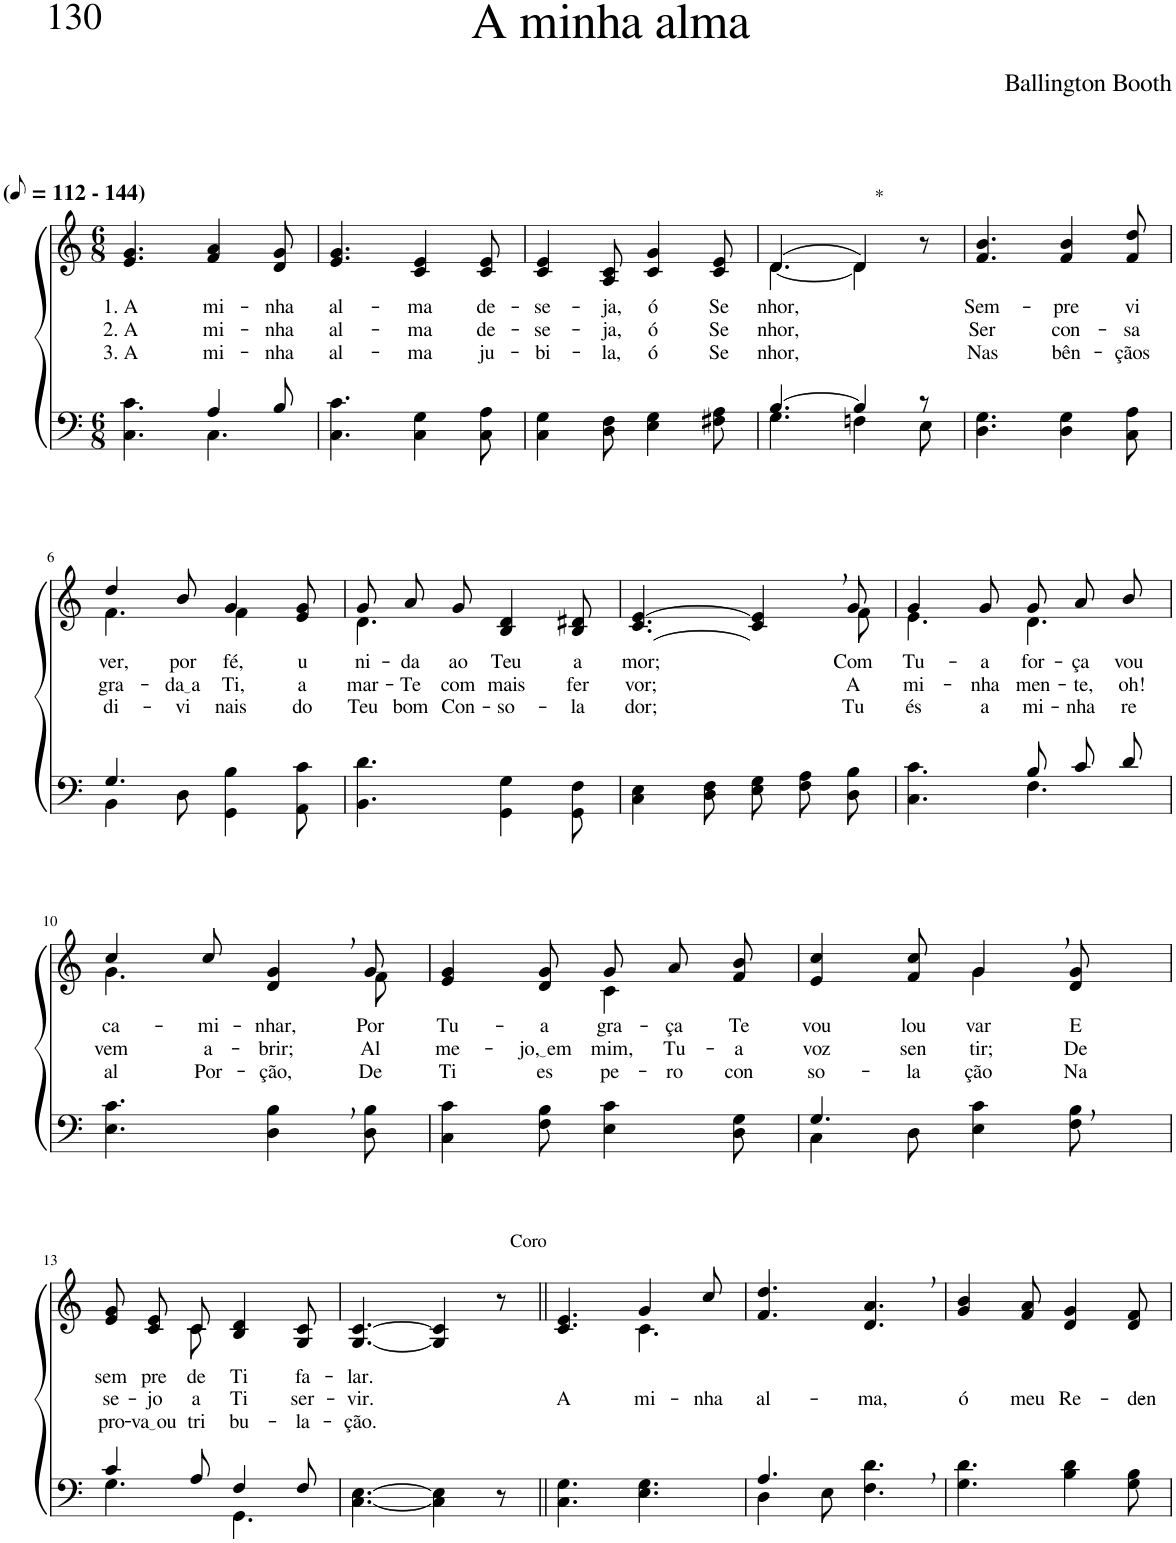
**kern	**kern	**text	**text	**text
*part2	*part1	*part1	*part1	*part1
*staff2	*staff1	*staff1	*staff1	*staff1
*I"Parte III e IV	*I"Parte I e II	*	*	*
*clefF4	*clefG2	*	*	*
*k[]	*k[]	*	*	*
*M6/8	*M6/8	*	*	*
*MM56	*MM56	*	*	*
=1	=1	=1	=1	=1
*^	*	*	*	*
!	!	!LO:TX:a:B:t=(	!	!	!
!	!	!LO:TX:a:B:t=- 144)	!	!	!
!	!	!	!LO:LY:b	!LO:LY:b	!LO:LY:b
4.ryy	4.C\ 4.c\	4.e/ 4.g/	1. A	2. A	3. A
!	!	!	!LO:LY:b	!LO:LY:b	!LO:LY:b
4A/	4.C\	4f/ 4a/	mi-	mi-	mi-
!	!	!	!LO:LY:b	!LO:LY:b	!LO:LY:b
8B/	.	8d/ 8g/	-nha	-nha	-nha
*v	*v	*	*	*	*
=2	=2	=2	=2	=2
!	!	!LO:LY:b	!LO:LY:b	!LO:LY:b
4.C\ 4.c\	4.e/ 4.g/	al-	al-	al-
!	!	!LO:LY:b	!LO:LY:b	!LO:LY:b
4C\ 4G\	4c/ 4e/	-ma	-ma	-ma
!	!	!LO:LY:b	!LO:LY:b	!LO:LY:b
8C\ 8A\	8c/ 8e/	de-	de-	ju-
=3	=3	=3	=3	=3
!	!	!LO:LY:b	!LO:LY:b	!LO:LY:b
4C\ 4G\	4c/ 4e/	-se-	-se-	-bi-
!	!	!LO:LY:b	!LO:LY:b	!LO:LY:b
8D\ 8F\	8A/ 8c/	-ja,	-ja,	-la,
!	!	!LO:LY:b	!LO:LY:b	!LO:LY:b
4E\ 4G\	4c/ 4g/	ó	ó	ó
!	!	!LO:LY:b	!LO:LY:b	!LO:LY:b
8F#X\ 8A\	8c/ 8e/	Se-	Se-	Se-
=4	=4	=4	=4	=4
*^	*^	*	*	*
!	!	!LO:TX:a:t=*	!	!	!	!
!	!	!	!	!LO:LY:b	!LO:LY:b	!LO:LY:b
[4.B/	4.G\	(4.d/	[4.d\	-nhor,	-nhor,	-nhor,
4B/]	4Fn\	4d/)	4d\]	.	.	.
8r	8E\	8r	8ryy	.	.	.
=5	=5	=5	=5	=5	=5	=5
!	!	!	!	!LO:LY:b	!LO:LY:b	!LO:LY:b
*v	*v	*	*	*	*	*
*	*v	*v	*	*	*
4.D\ 4.G\	4.f/ 4.b/	Sem-	Ser	Nas
!	!	!LO:LY:b	!LO:LY:b	!LO:LY:b
4D\ 4G\	4f/ 4b/	-pre	con-	bên-
!	!	!LO:LY:b	!LO:LY:b	!LO:LY:b
8C\ 8A\	8f/ 8dd/	vi-	-sa-	-çãos
!!LO:LB:g=z
=6	=6	=6	=6	=6
*^	*^	*	*	*
!	!	!	!	!LO:LY:b	!LO:LY:b	!LO:LY:b
4.G/	4BB\	4dd/	4.f\	-ver,	-gra-	di-
!	!	!	!	!LO:LY:b	!LO:LY:b	!LO:LY:b
.	8D\	8b/	.	por	da a	-vi-
!	!	!	!	!LO:LY:b	!LO:LY:b	!LO:LY:b
4.ryy	4GG\ 4B\	4g/	4f\	fé,	Ti,	-nais
!	!	!	!	!LO:LY:b	!LO:LY:b	!LO:LY:b
.	8AA\ 8c\	8e/ 8g/	8ryy	u-	a-	do
=7	=7	=7	=7	=7	=7	=7
!	!	!	!	!LO:LY:b	!LO:LY:b	!LO:LY:b
*v	*v	*	*	*	*	*
4.BB\ 4.d\	8g/L	4.d\	-ni-	-mar-	Teu
!	!	!	!LO:LY:b	!LO:LY:b	!LO:LY:b
.	8a/	.	-da	-Te	bom
!	!	!	!LO:LY:b	!LO:LY:b	!LO:LY:b
.	8g/J	.	ao	com	Con-
!	!	!	!LO:LY:b	!LO:LY:b	!LO:LY:b
4GG\ 4G\	4B/ 4d/	4.ryy	Teu	mais	-so-
!	!	!	!LO:LY:b	!LO:LY:b	!LO:LY:b
8GG\ 8F\	8B/ 8d#X/	.	a-	fer-	-la-
=8	=8	=8	=8	=8	=8
!	!	!	!LO:LY:b	!LO:LY:b	!LO:LY:b
4C\ 4E\	2ryy	[4.c/ [4.e/	-mor;	-vor;	-dor;
8D\ 8F\	.	.	.	.	.
8E\ 8G\L	.	4c/] 4e/]	.	.	.
8F\ 8A\	8ryy	.	.	.	.
!	!	!	!LO:LY:b	!LO:LY:b	!LO:LY:b
8D\ 8B\J	8f\	8g/	Com	A	Tu
=9	=9	=9	=9	=9	=9
*^	*	*	*	*	*
!	!	!	!	!LO:LY:b	!LO:LY:b	!LO:LY:b
4.ryy	4.C\ 4.c\	4g/	4.e\	Tu-	mi-	és
!	!	!	!	!LO:LY:b	!LO:LY:b	!LO:LY:b
.	.	8g/	.	-a	-nha	a
!	!	!	!	!LO:LY:b	!LO:LY:b	!LO:LY:b
8B/L	4.F\	8g/L	4.d\	for-	men-	mi-
!	!	!	!	!LO:LY:b	!LO:LY:b	!LO:LY:b
8c/	.	8a/	.	-ça	-te,	-nha
!	!	!	!	!LO:LY:b	!LO:LY:b	!LO:LY:b
8d/J	.	8b/J	.	vou	oh!	re-
*v	*v	*	*	*	*	*
!!LO:LB:g=z	!!
=10	=10	=10	=10	=10	=10
!	!	!	!LO:LY:b	!LO:LY:b	!LO:LY:b
4.E\ 4.c\	4cc/	4.g\	ca-	vem	-al
!	!	!	!LO:LY:b	!LO:LY:b	!LO:LY:b
.	8cc/	.	-mi-	a-	Por-
!	!	!	!LO:LY:b	!LO:LY:b	!LO:LY:b
4D\, 4B\,	4d/, 4g/,	4ryy	-nhar,	-brir;	-ção,
!	!	!	!LO:LY:b	!LO:LY:b	!LO:LY:b
8D\ 8B\	8g/	8f\	Por	Al-	De
=11	=11	=11	=11	=11	=11
!	!	!	!LO:LY:b	!LO:LY:b	!LO:LY:b
4C\ 4c\	4e/ 4g/	4.ryy	Tu-	-me-	Ti
!	!	!	!LO:LY:b	!LO:LY:b	!LO:LY:b
8F\ 8B\	8d/ 8g/	.	-a	jo, em	es-
!	!	!	!LO:LY:b	!LO:LY:b	!LO:LY:b
4E\ 4c\	8g/L	4c\	gra-	mim,	-pe-
!	!	!	!LO:LY:b	!LO:LY:b	!LO:LY:b
.	8a/	.	-ça	Tu-	-ro
!	!	!	!LO:LY:b	!LO:LY:b	!LO:LY:b
8D\ 8G\	8f/ 8b/J	8ryy	Te	-a	con-
=12	=12	=12	=12	=12	=12
*^	*	*	*	*	*
!	!	!	!	!LO:LY:b	!LO:LY:b	!LO:LY:b
4.G/	4C\	4.ryy	4e/ 4cc/	vou	voz	-so-
!	!	!	!	!LO:LY:b	!LO:LY:b	!LO:LY:b
.	8D\	.	8f/ 8cc/	lou-	sen-	-la-
!	!	!	!	!LO:LY:b	!LO:LY:b	!LO:LY:b
4.ryy	4E\ 4c\	4g,\	4g/	-var	-tir;	-ção
!	!	!	!	!LO:LY:b	!LO:LY:b	!LO:LY:b
.	8F\ 8B\	8ryy	8d/ 8g/	E	De-	Na
!!LO:LB:g=z	!!
=13	=13	=13	=13	=13	=13	=13
!	!	!	!	!LO:LY:b	!LO:LY:b	!LO:LY:b
4c/	4.G\	8e/ 8g/L	4ryy	sem	-se-	pro-
!	!	!	!	!LO:LY:b	!LO:LY:b	!LO:LY:b
.	.	8c/ 8e/	.	pre	-jo	va ou
!	!	!	!	!LO:LY:b	!LO:LY:b	!LO:LY:b
8A/	.	8c/J	8c\	de	a	tri
!	!	!	!	!LO:LY:b	!LO:LY:b	!LO:LY:b
4F/	4.GG\	4B/ 4d/	4.ryy	Ti	Ti	bu-
!	!	!	!	!LO:LY:b	!LO:LY:b	!LO:LY:b
8F/	.	8G/ 8c/	.	fa-	ser-	-la-
*v	*v	*	*	*	*	*
*	*v	*v	*	*	*
=14	=14	=14	=14	=14
!	!	!LO:LY:b	!LO:LY:b	!LO:LY:b
[4.C\ [4.E\	[4.G/ [4.c/	-lar.	-vir.	-ção.
4C\] 4E\]	4G/] 4c/]	.	.	.
!	!LO:TX:a:t=Coro	!	!	!
8r	8r	.	.	.
=15||	=15||	=15||	=15||	=15||
!	!	!	!LO:LY:b	!
*	*^	*	*	*
4.C\ 4.G\	4.c/ 4.e/	4.ryy	.	A	.
!	!	!	!	!LO:LY:b	!
4.E\ 4.G\	4g/	4.c\	.	mi-	.
!	!	!	!	!LO:LY:b	!
.	8cc/	.	.	-nha	.
*	*v	*v	*	*	*
=16	=16	=16	=16	=16
*^	*	*	*	*
!	!	!	!	!LO:LY:b	!
4.A/	4D\	4.f/ 4.dd/	.	al-	.
.	8E\	.	.	.	.
!	!	!	!	!LO:LY:b	!
4.ryy	4.F\ 4.d\	4.d/, 4.a/,	.	-ma,	.
=17	=17	=17	=17	=17	=17
!	!	!	!	!LO:LY:b	!
*v	*v	*	*	*	*
4.G\ 4.d\	4g/ 4b/	.	ó	.
!	!	!	!LO:LY:b	!
.	8f/ 8a/	.	meu	.
!	!	!	!LO:LY:b	!
4B\ 4d\	4d/ 4g/	.	Re-	.
!	!	!	!LO:LY:b	!
8G\ 8B\	8d/ 8f/	.	-den-	.
=	=	=	=	=
*-	*-	*-	*-	*-
